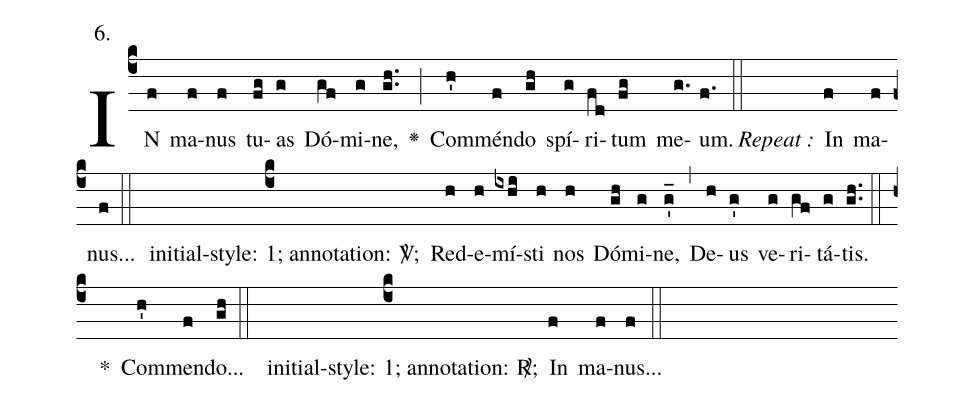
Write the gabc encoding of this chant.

annotation: 6.;
%%
(c4)IN(f) ma(f)nus(f) tu(fg)as(g) Dó(gf)mi(g)ne,(gh..) <v>\greheightstar</v>(;) Com(h')mén(f)do(gh) spí(g)ri(fd)tum(fg) me(g.)um.(f.) (::)
<i>Repeat :</i>()  In(f) ma(f)nus...(f) (::)

initial-style: 1;
annotation: <v>\Vbar</v>;
%%
(c4)Red(h)e(h)mí(ixhi)sti(h) nos(h) Dó(gh)mi(g)ne,(g'_) (,) De(h)us(g') ve(g)ri(gf)tá(g)tis.(gh..) (::)
*() Com(h')men(f)do...(gh) (::)

initial-style: 1;
annotation: <v>\Rbar</v>;
%%
(c4)In(f) ma(f)nus...(f) (::)
